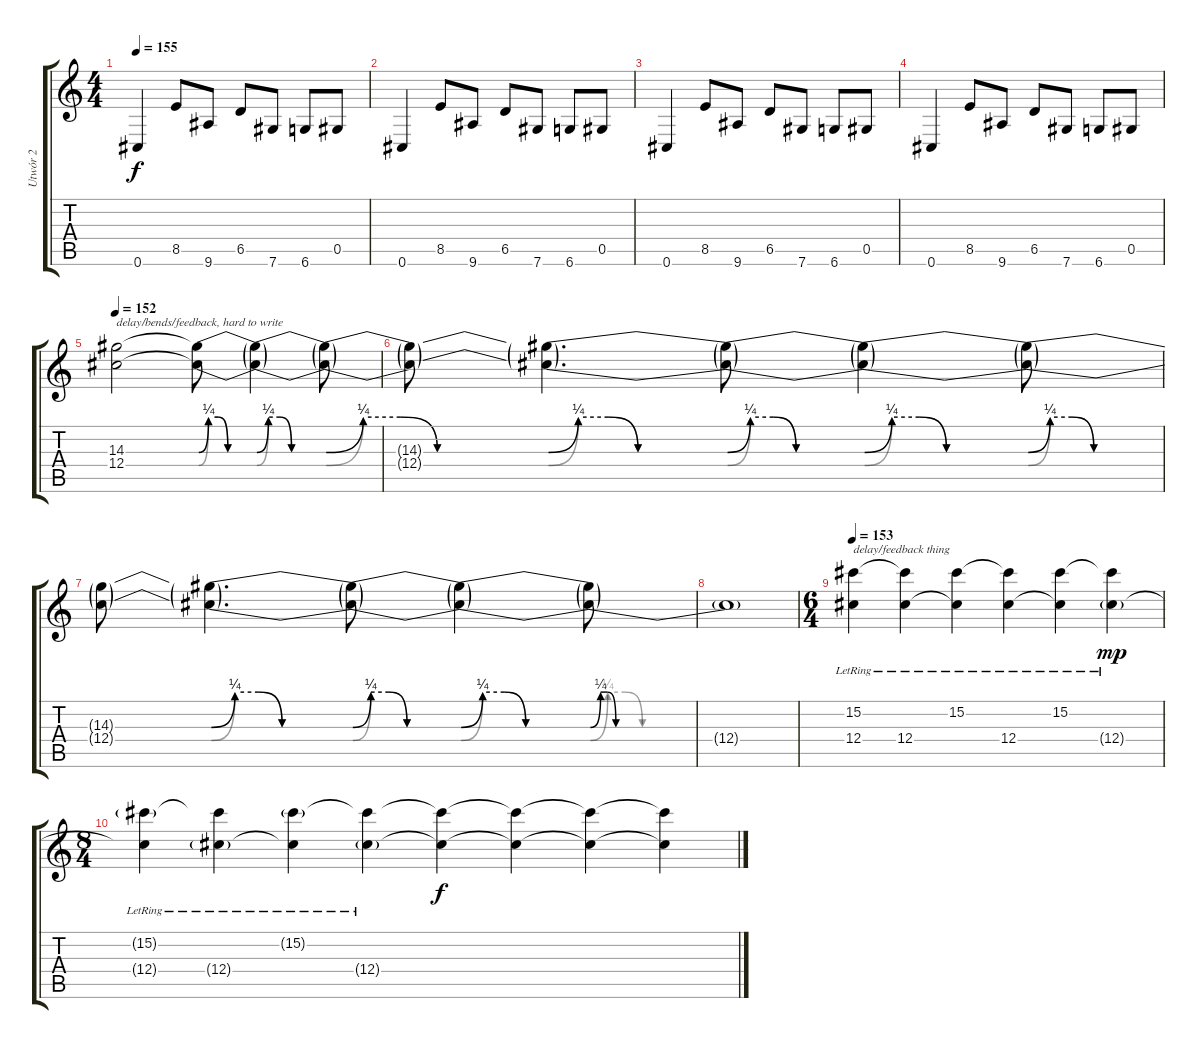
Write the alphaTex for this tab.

\track ("Utwór 2" "Utwór 2") {instrument distortionguitar}
\staff {score tabs}
\tuning (Eb4 Bb3 Gb3 Db3 Ab2 Db2) {hide}
\ts (4 4)
\tempo 155
\clef g2
\ks c
0.6.4{dy f} 8.5.8 9.6.8 6.5.8 7.6.8 6.6.8 0.5.8 |
0.6.4 8.5.8 9.6.8 6.5.8 7.6.8 6.6.8 0.5.8 |
0.6.4 8.5.8 9.6.8 6.5.8 7.6.8 6.6.8 0.5.8 |
0.6.4 8.5.8 9.6.8 6.5.8 7.6.8 6.6.8 0.5.8 |
\tempo 152
(14.3 12.4).2{txt "delay/bends/feedback, hard to write" volume 8} (14.3{be (custom 0 0 10 1 20 1 30 0 60 0) t} 12.4{be (custom 0 0 10 1 20 1 30 0 60 0) t}).8 (14.3{be (custom 0 0 10 1 20 1 30 0 60 0) t} 12.4{be (custom 0 0 10 1 20 1 30 0 60 0) t}).4 (14.3{be (custom 0 0 10 1 20 1 30 0 60 0) t} 12.4{be (custom 0 0 10 1 20 1 30 0 60 0) t}).8 |
(14.3{t} 12.4{t}).8 (14.3{be (custom 0 0 10 1 20 1 30 0 60 0) t} 12.4{be (custom 0 0 10 1 20 1 30 0 60 0) t}).4{d} (14.3{be (custom 0 0 10 1 20 1 30 0 60 0) t} 12.4{be (custom 0 0 10 1 20 1 30 0 60 0) t}).8 (14.3{be (custom 0 0 10 1 20 1 30 0 60 0) t} 12.4{be (custom 0 0 10 1 20 1 30 0 60 0) t}).4 (14.3{be (custom 0 0 10 1 20 1 30 0 60 0) t} 12.4{be (custom 0 0 10 1 20 1 30 0 60 0) t}).8 |
(14.3{t} 12.4{t}).8 (14.3{be (custom 0 0 10 1 20 1 30 0 60 0) t} 12.4{be (custom 0 0 10 1 20 1 30 0 60 0) t}).4{d} (14.3{be (custom 0 0 10 1 20 1 30 0 60 0) t} 12.4{be (custom 0 0 10 1 20 1 30 0 60 0) t}).8 (14.3{be (custom 0 0 10 1 20 1 30 0 60 0) t} 12.4{be (custom 0 0 10 1 20 1 30 0 60 0) t}).4 (14.3{be (custom 0 0 6 1 10 1 15 0 20 0 30 0 60 0) t} 12.4{be (custom 0 0 5 1 10 1 15 0 30 0 60 0) t}).8 |
12.4{t}.1 |
\ts (6 4)
\tempo 153
(15.2{lr} 12.4{lr}).4{txt "delay/feedback thing"} (15.2{t} 12.4{lr}).4 (15.2{lr} 12.4{t}).4 (15.2{t} 12.4{lr}).4 (15.2{lr} 12.4{t}).4 (15.2{t} 12.4{g lr}).4{dy mp} |
\ts (8 4)
(15.2{g lr} 12.4{t}).4 (15.2{t} 12.4{g lr}).4 (15.2{g lr} 12.4{t}).4 (15.2{t} 12.4{g lr}).4 (15.2{t} 12.4{t}).4{dy f} (15.2{t} 12.4{t}).4 (15.2{t} 12.4{t}).4 (15.2{t} 12.4{t}).4
